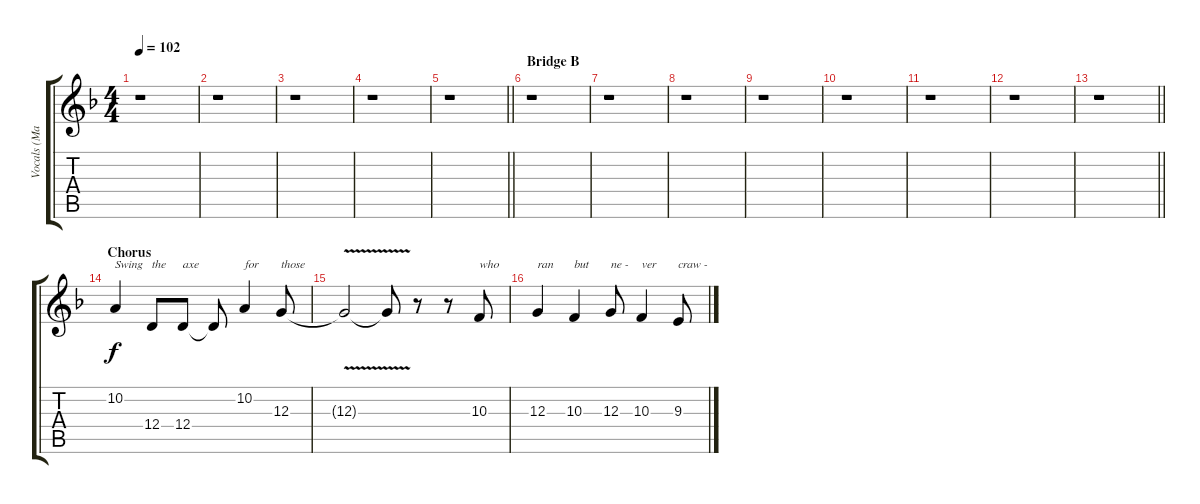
\track ("Vocals (Mariangela)" "Vocals (Ma") {instrument lead6voice}
\staff {score tabs}
\tuning (E4 B3 G3 D3 A2 E2) {hide}
\ts (4 4)
\tempo 102
\clef g2
\ks dminor
r.1{dy f} |
r.1 |
r.1 |
r.1 |
\barLineRight lightlight
r.1 |
\section ("" "Bridge B")
r.1 |
r.1 |
r.1 |
r.1 |
r.1 |
r.1 |
r.1 |
\barLineRight lightlight
r.1 |
\section ("" "Chorus")
10.2.4{txt "Swing"} 12.4.8{txt "the"} 12.4.8{txt "axe"} 12.4{t}.8 10.2.4{txt "for"} 12.3.8{txt "those"} |
12.3{v t}.2 12.3{t}.8 r.8 r.8 10.3.8{txt "who"} |
12.3.4{txt "ran"} 10.3.4{txt "but"} 12.3.8{txt "ne -"} 10.3.4{txt "ver"} 9.3{sl}.8{txt "craw -"}
